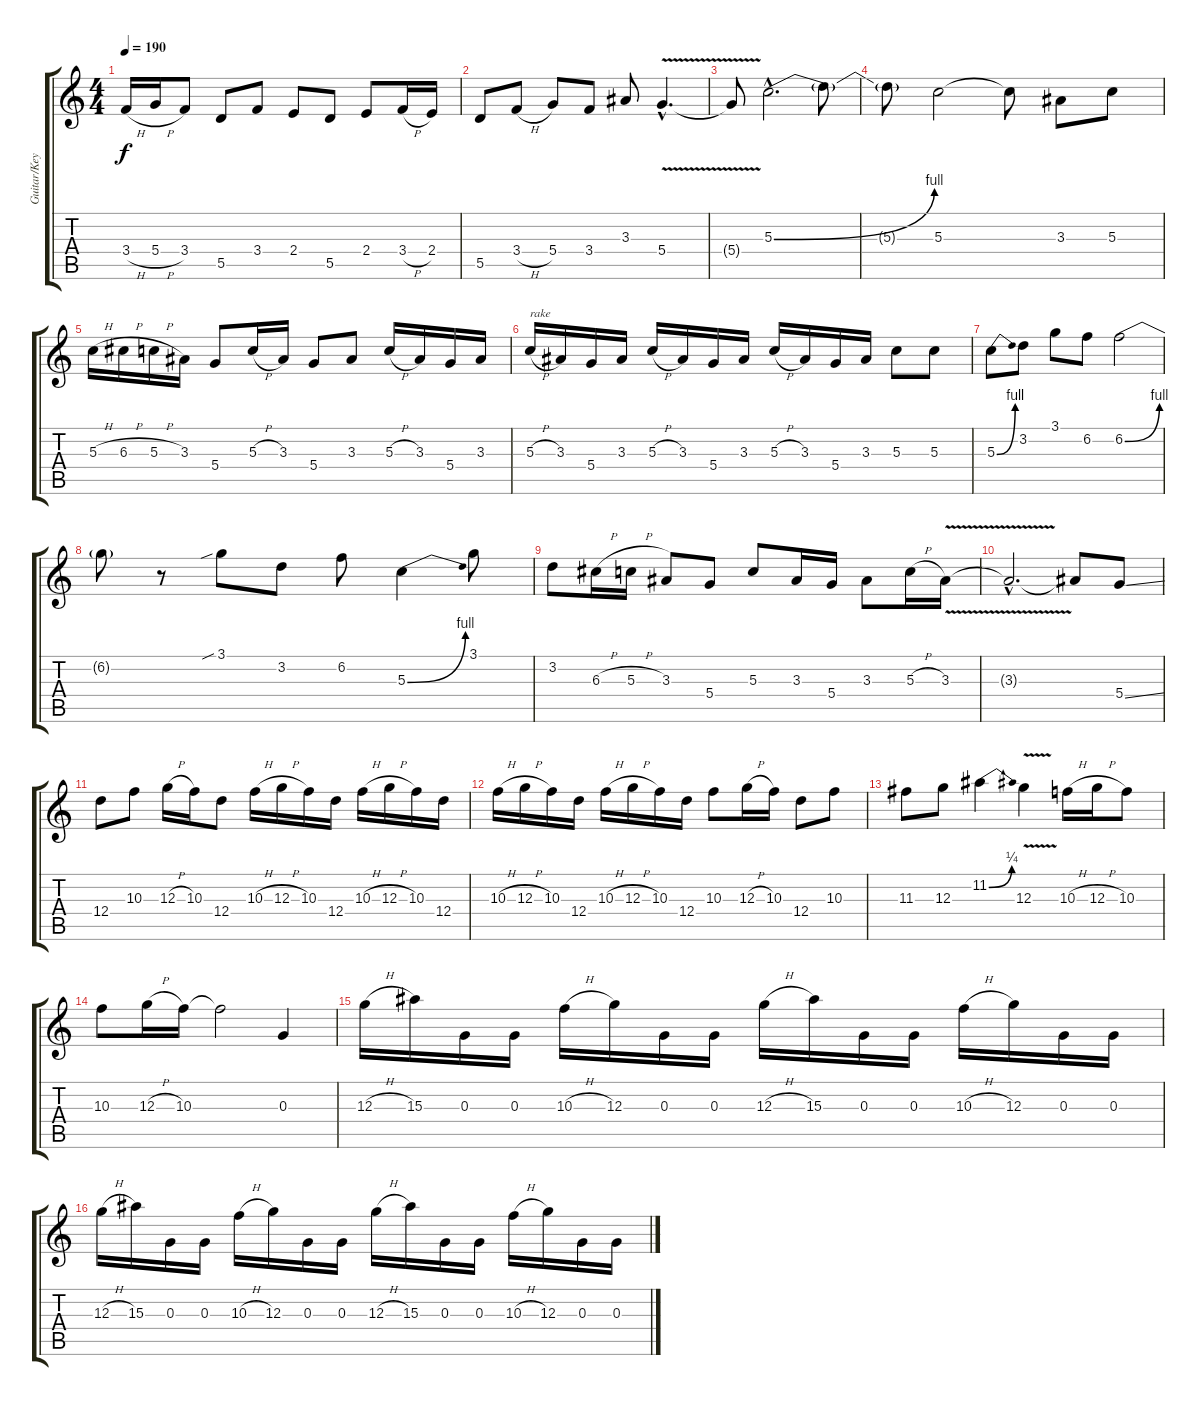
\track ("Guitar/Keyboard (Blackmore/Lord)" "Guitar/Key") {instrument distortionguitar}
\staff {score tabs}
\tuning (E4 B3 G3 D3 A2 E2) {hide}
\ts (4 4)
\tempo 190
\clef g2
\ks c
3.4{h}.16{dy f} 5.4{h}.16 3.4.8 5.5.8 3.4.8 2.4.8 5.5.8 2.4.8 3.4{h}.16 2.4.16 |
5.5.8 3.4{h}.8 5.4.8 3.4.8 3.3.8 5.4{v hac}.4{d} |
5.4{t}.8 5.3{be (bend 0 0 60 4) hac}.2{d} 5.3{t}.8 |
5.3{t}.8 5.3.2 5.3{t}.8 3.3.8 5.3.8 |
5.3{h}.16 6.3{h}.16 5.3{h}.16 3.3.16 5.4.8 5.3{h}.16 3.3.16 5.4.8 3.3.8 5.3{h}.16 3.3.16 5.4.16 3.3.16 |
5.3{h}.16{txt "rake"} 3.3.16 5.4.16 3.3.16 5.3{h}.16 3.3.16 5.4.16 3.3.16 5.3{h}.16 3.3.16 5.4.16 3.3.16 5.3.8 5.3.8 |
5.3{be (bend 0 0 60 4)}.8 3.2.8 3.1.8 6.2.8 6.2{be (bend 0 0 60 4)}.2 |
6.2{t}.8 r.8 3.1{sib}.8 3.2.8 6.2.8 5.3{be (bend 0 0 60 4)}.4 3.1.8 |
3.2.8 6.3{h}.16 5.3{h}.16 3.3.8 5.4.8 5.3.8 3.3.16 5.4.16 3.3.8 5.3{h}.16 3.3{v}.16 |
3.3{hac t}.2{d} 3.3{t}.8 5.4{ss}.8 |
12.4.8 10.3.8 12.3{h}.16 10.3.16 12.4.8 10.3{h}.16 12.3{h}.16 10.3.16 12.4.16 10.3{h}.16 12.3{h}.16 10.3.16 12.4.16 |
10.3{h}.16 12.3{h}.16 10.3.16 12.4.16 10.3{h}.16 12.3{h}.16 10.3.16 12.4.16 10.3.8 12.3{h}.16 10.3.16 12.4.8 10.3.8 |
11.3.8 12.3.8 11.2{be (bend 0 0 60 1)}.4 12.3{v}.4 10.3{h}.16 12.3{h}.16 10.3.8 |
10.3.8 12.3{h}.16 10.3.16 10.3{t}.2 0.3.4 |
12.3{h}.16 15.3.16 0.3.16 0.3.16 10.3{h}.16 12.3.16 0.3.16 0.3.16 12.3{h}.16 15.3.16 0.3.16 0.3.16 10.3{h}.16 12.3.16 0.3.16 0.3.16 |
12.3{h}.16 15.3.16 0.3.16 0.3.16 10.3{h}.16 12.3.16 0.3.16 0.3.16 12.3{h}.16 15.3.16 0.3.16 0.3.16 10.3{h}.16 12.3.16 0.3.16 0.3.16
